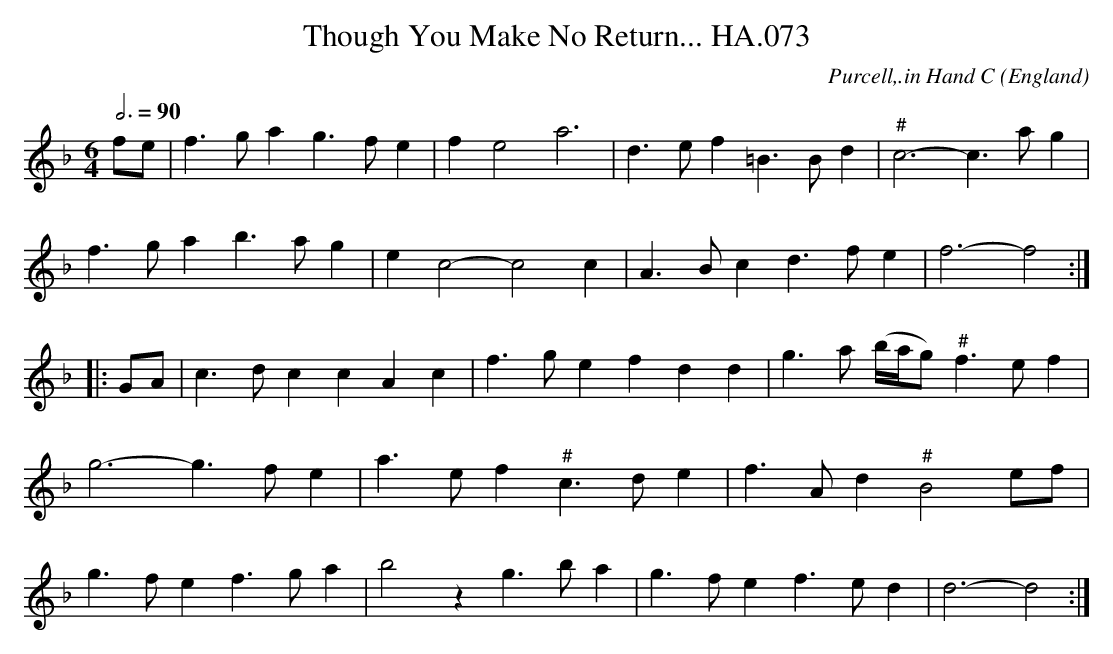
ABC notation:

X:1
T:Though You Make No Return... HA.073
C:Purcell,.in Hand C
L:1/4
M:6/4
O:England
Q:3/4=90
K:F
f/e/|f>ga g>fe|fe2 a3|d>ef =B>Bd|"^#"c3-c>ag|!
f>ga b>ag|ec2-c2c|A>Bc d>fe|f3-f2:|!
|:G/A/|c>dc cAc|f>ge fdd|g3/2a/ (b/4a/4g/)"^#"f>ef|!
g3-g>fe|a>ef "^#"c>de|f>Ad "^#"B2e/f/|!
g>fe f>ga|b2z g>ba|g>fe f>ed|d3-d2:|
